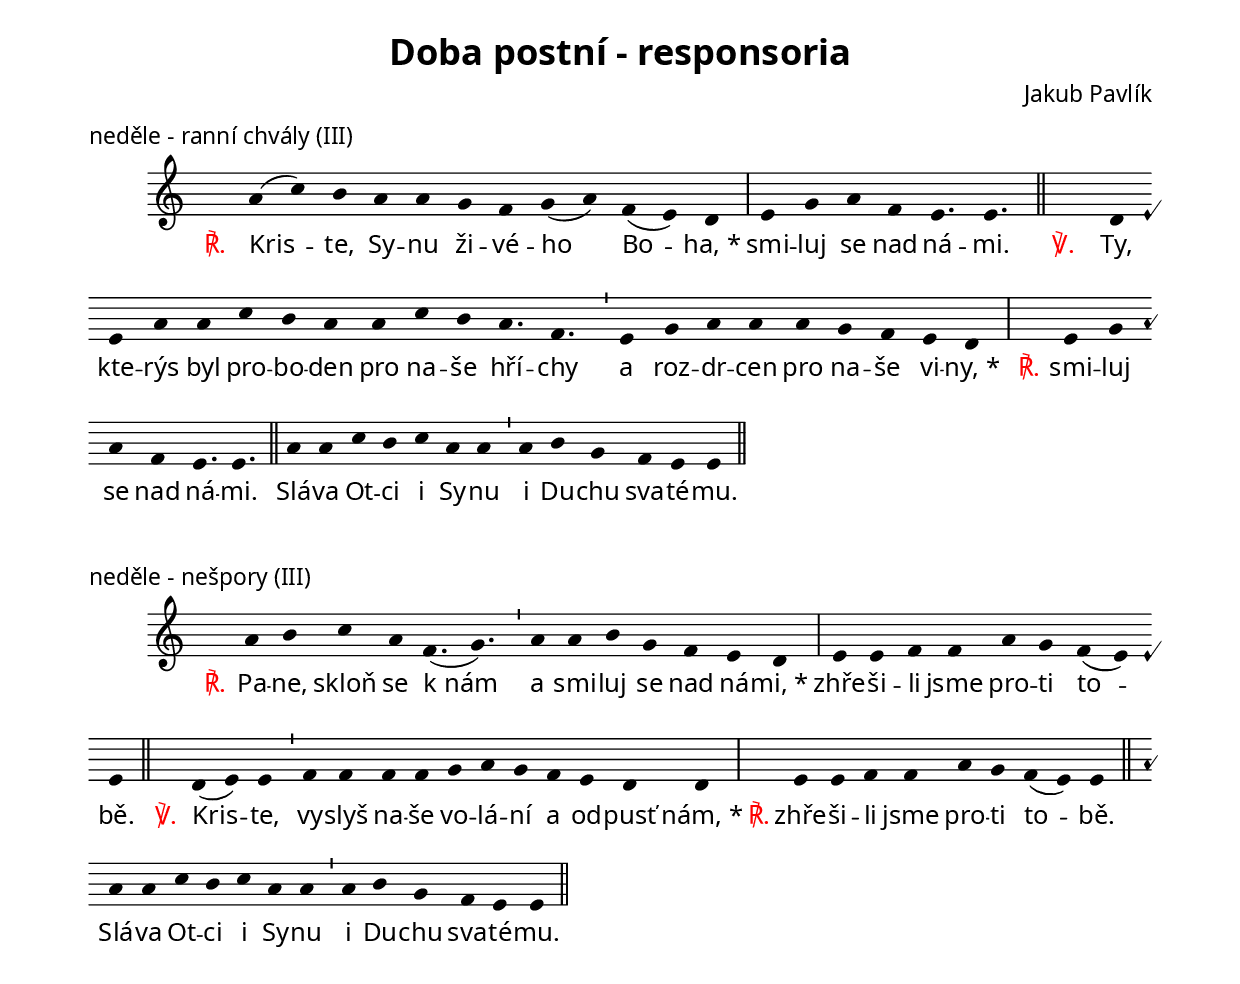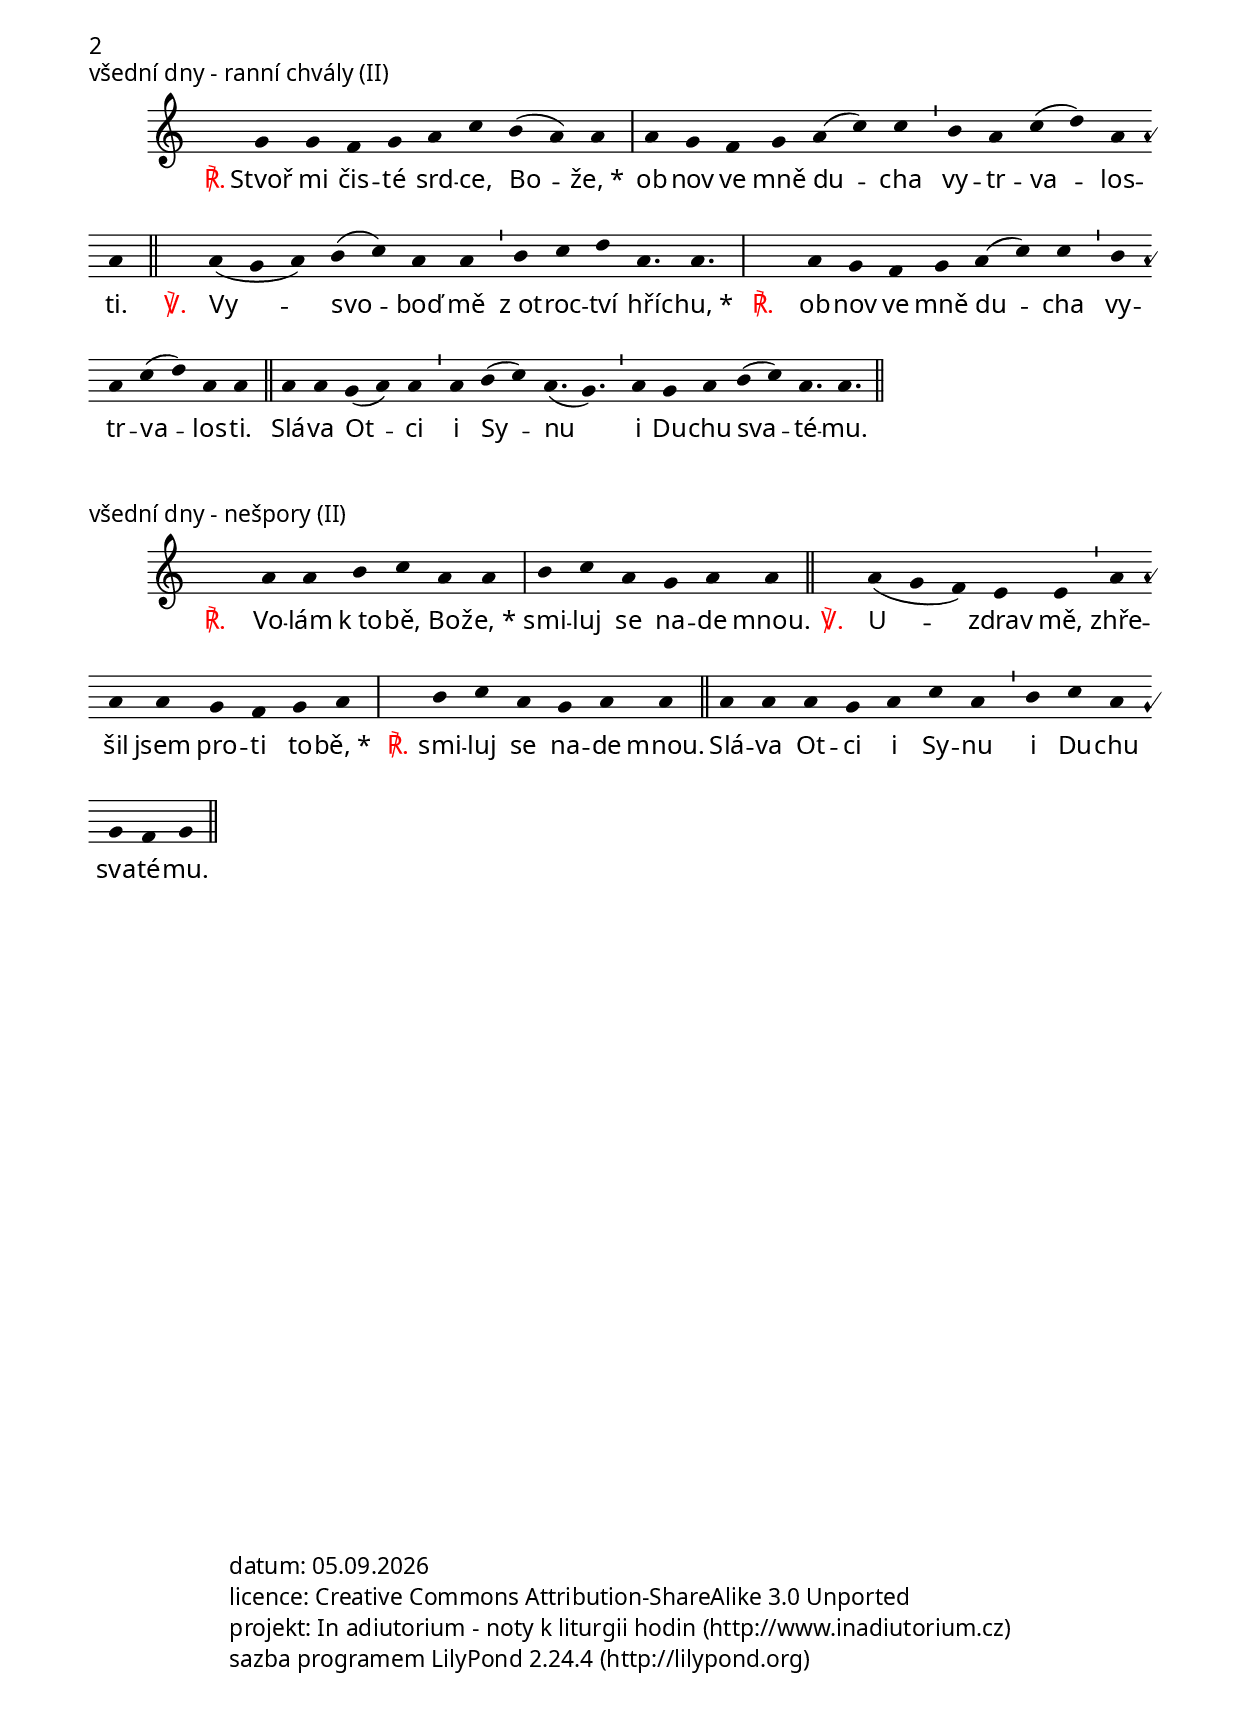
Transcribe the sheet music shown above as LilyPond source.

\version "2.12.3"

\header {
  title = "Doba postní - responsoria"
  composer = "Jakub Pavlík"
}

\include "spolecne.ly"
\include "dilyresponsorii.ly"

\paper {
  % neroztahovat noty na celou stranku, ale nechat misto dole:
  ragged-bottom = ##t
}

\score {
  \relative c'' {
    \choralniRezim

    \neviditelna a
    a4( c) b a a g f g( a) f( e) d \barMax
    e4 g a f e4. e \barFinalis

    \neviditelna d
    d4 e a a c b a a c b a4. f \barMin e4 g a a a g f e d \barMax
    \neviditelna e
    e4 g a f e4. e \barFinalis

    a4 a c b c a a \barMin
    a4 b g f e e \barFinalis
  }
  \addlyrics {
    \Response Kris -- te, Sy -- nu ži -- vé -- ho Bo -- ha,_*
    smi -- luj se nad ná -- mi.

    \Verse Ty, kte -- rýs byl pro -- bo -- den pro na -- še hří -- chy a roz -- dr -- cen pro na -- še vi -- ny,_*
    \Response smi -- luj se nad ná -- mi.

    \textRespDoxologie
  }
  \header {
    quid = "resp."
    modus = "III"
    titulus = "neděle - ranní chvály"
    piece = \markup\sestavTitulekRespII
    id = "ne-rch"
  }
}

\score {
  \relative c'' {
    \choralniRezim

    \neviditelna a
    a4 b c a f4.( g) \barMin a4 a b g f e d \barMax
    e4 e f f a g f( e) e \barFinalis

    \neviditelna d
    d4( e) e \barMin f4 f f f g a g f e d d \barMax
    \neviditelna e
    e4 e f f a g f( e) e \barFinalis \break

    a4 a c b c a a \barMin
    a4 b g f e e \barFinalis
  }
  \addlyrics {
    \Response Pa -- ne, skloň se k_nám a smi -- luj se nad ná -- mi,_*
    zhře -- ši -- li jsme pro -- ti to -- bě.

    \Verse Kris -- te, vy -- slyš na -- še vo -- lá -- ní a od -- pusť nám,_*
    \Response zhře -- ši -- li jsme pro -- ti to -- bě.

    \textRespDoxologie
  }
  \header {
    quid = "resp."
    modus = "III"
    titulus = "neděle - nešpory"
    piece = \markup\sestavTitulekRespII
    id = "ne-ne"
  }
}

\pageBreak

\score {
  \relative c'' {
    \choralniRezim

    \neviditelna g
    g4 g f g a c b( a) a \barMax
    a4 g f g a( c) c \barMin b4 a c( d) a a \barFinalis

    \neviditelna  a
    a4( g a) b( c) a a \barMin b4 c d a4. a \barMax
    \neviditelna a
    a4 g f g a( c) c \barMin b4 a c( d) a a \barFinalis

    a4 a g( a) a \barMin a4 b( c) a4.( g) \barMin a4 g a b( c) a4. a \barFinalis
  }
  \addlyrics {
    \Response Stvoř mi čis -- té srd -- ce, Bo -- že,_*
    ob -- nov ve mně du -- cha vy -- tr -- va -- los -- ti.

    \Verse Vy -- svo -- boď mě z_ot -- roc -- tví hří -- chu,_*
    \Response ob -- nov ve mně du -- cha vy -- tr -- va -- los -- ti.

    \textRespDoxologie
  }
  \header {
    quid = "resp."
    modus = "II"
    titulus = "všední dny - ranní chvály"
    piece = \markup\sestavTitulekRespII
    id = "fe-rch"
  }
}

\score {
  \relative c'' {
    \choralniRezim

    \neviditelna a
    a4 a b c a a \barMax
    b4 c a g a a \barFinalis

    \neviditelna a
    a4( g f) e e \barMin a4 a a g f g a \barMax
    \neviditelna b
    b4 c a g a a \barFinalis

    a4 a a g a c a \barMin b c a g f g \barFinalis
  }
  \addlyrics {
    \Response Vo -- lám k_to -- bě, Bo -- že,_*
    smi -- luj se na -- de mnou.

    \Verse U -- zdrav mě, zhře -- šil jsem pro -- ti to -- bě,_*
    \Response smi -- luj se na -- de mnou.

    \textRespDoxologie
  }
  \header {
    quid = "resp."
    modus = "II"
    titulus = "všední dny - nešpory"
    piece = \markup\sestavTitulekRespII
    id = "fe-ne"
  }
}